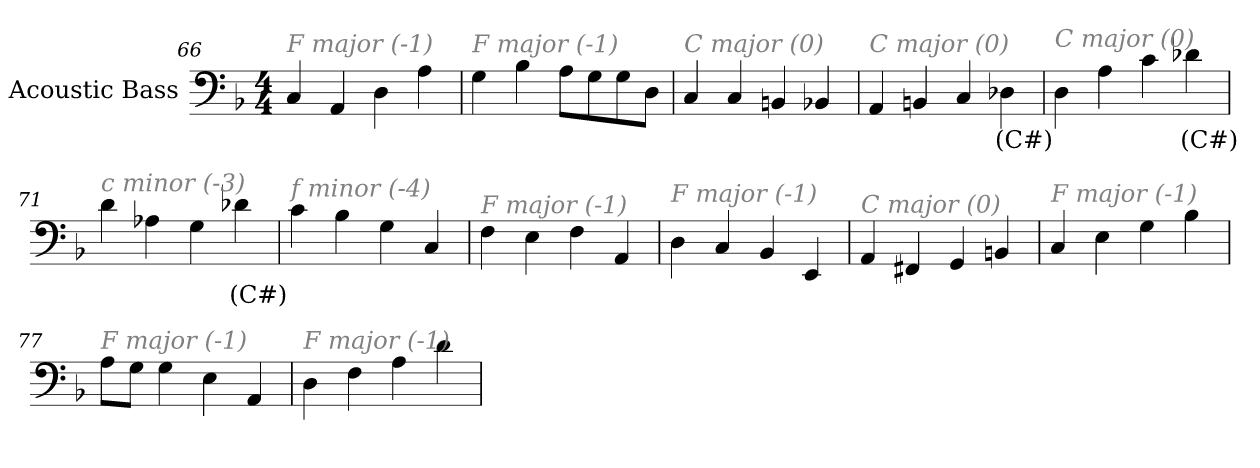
**kern	**text
*part1	*part1
*staff1	*staff1
*I"Acoustic Bass	*
*clefF4	*
*ITrd7c12	*
*k[b-]	*
*F:	*
*M4/4	*
=66	=66
!LO:TX:i:color=#808080:t=F major (-1)	!
4CC	.
4AAA	.
4DD	.
4AA	.
=67	=67
!LO:TX:i:color=#808080:t=F major (-1)	!
4GG	.
4BB-	.
8AAL	.
8GG	.
8GG	.
8DDJ	.
=68	=68
!LO:TX:i:color=#808080:t=C major (0)	!
4CC	.
4CC	.
4BBBn	.
4BBB-X	.
=69	=69
!LO:TX:i:color=#808080:t=C major (0)	!
4AAA	.
4BBBn	.
4CC	.
4DD-Xi	(C#)
=70	=70
!LO:TX:i:color=#808080:t=C major (0)	!
4DD	.
4AA	.
4C	.
4D-Xi	(C#)
=71	=71
!LO:TX:i:color=#808080:t=c minor (-3)	!
4D	.
4AA-X	.
4GG	.
4D-Xi	(C#)
=72	=72
!LO:TX:i:color=#808080:t=f minor (-4)	!
4C	.
4BB-	.
4GG	.
4CC	.
=73	=73
!LO:TX:i:color=#808080:t=F major (-1)	!
4FF	.
4EE	.
4FF	.
4AAA	.
=74	=74
!LO:TX:i:color=#808080:t=F major (-1)	!
4DD	.
4CC	.
4BBB-	.
4EEE	.
=75	=75
!LO:TX:i:color=#808080:t=C major (0)	!
4AAA	.
4FFF#X	.
4GGG	.
4BBBn	.
=76	=76
!LO:TX:i:color=#808080:t=F major (-1)	!
4CC	.
4EE	.
4GG	.
4BB-	.
=77	=77
!LO:TX:i:color=#808080:t=F major (-1)	!
8AAL	.
8GGJ	.
4GG	.
4EE	.
4AAA	.
=78	=78
!LO:TX:i:color=#808080:t=F major (-1)	!
4DD	.
4FF	.
4AA	.
4D	.
=	=
*-	*-
